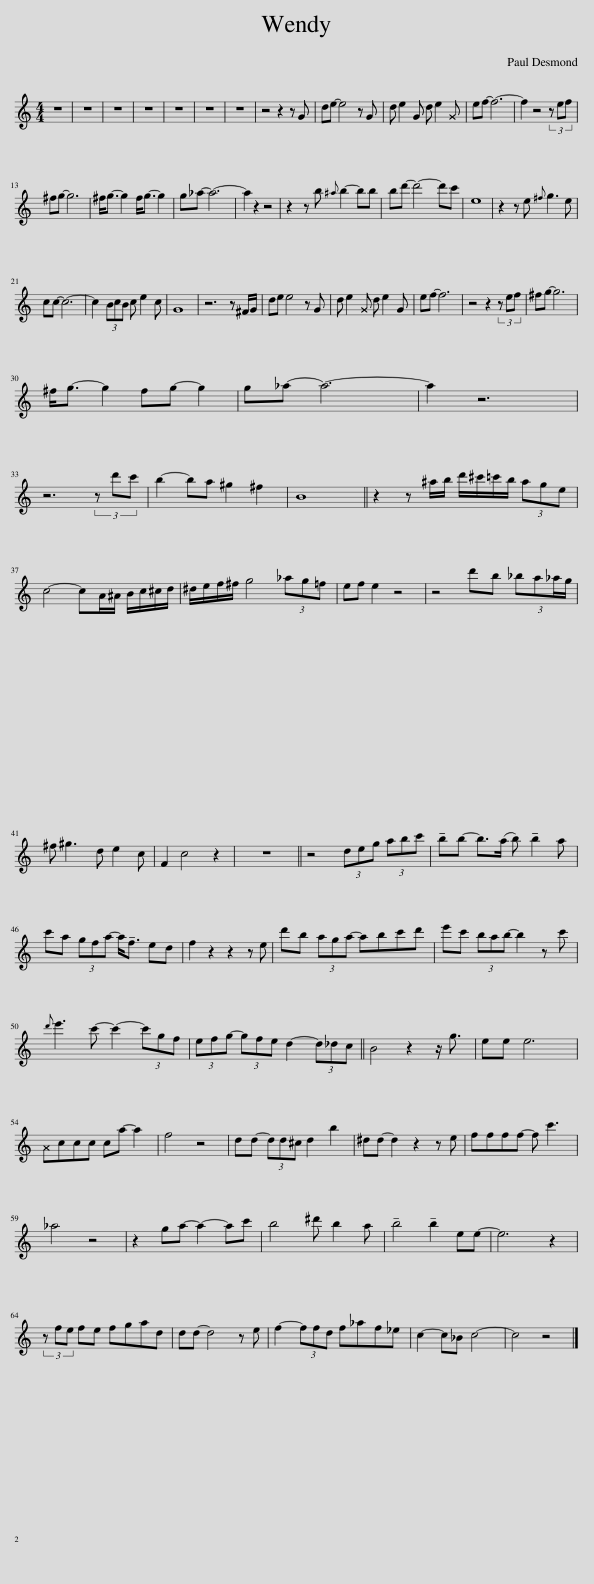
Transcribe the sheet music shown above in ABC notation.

X:1
L:1/8
M:4/4
I:linebreak $
K:C
V:1 treble
V:1
 z8 | z8 | z8 | z8 | z8 | %5
 z8 | z8 | z4 z2 z G | de- e4 z G | d e2 G d e2 G | %10
 ef- f6- | f2 z4 (3z ef |$ ^fg- g6 | ^f<g- g2 f<g- g2 | g_a- a6- | %15
 a2 z2 z4 | z2 z b{^a} b2- bb | bd'- d'4- d'c' | e8 | z2 z e{^f} g3 e |$ %20
 cc- c6- | c2 (3BcB c e2 c | G8 | z6 z ^F/G/ | de e4 z G | %25
 d e2 G d e2 G | ef- f6 | z4 z2 (3z ef | ^fg- g6 |$ ^f<g- g2 fg- g2 | %30
 g_a- a6- | a2 z6 |$ z6 (3z d'c' | b2- ba ^g2 ^f2 | B8 || %35
 z2 z ^a/b/ d'/^c'/=c'/b/ (3age |$ c4- cA/^A/ B/c/^c/d/ | ^d/e/f/^f/ g4 (3_ag=f | ef e2 z4 | z4 d'b (3:2:4_ba_a/g/ |$ %40
 ^f ^g3 d e2 c | F2 c4 z2 | z8 || z4 (3deg (3abc' | !tenuto!bb- b>(a b) !tenuto!b2 a |$ %45
 c'a (3gfa- a<!tenuto!f ed | f2 z2 z2 z e | d'b (3aga- abc'd' | e'c' (3bab- b2 z c' |${d'} e'3 c'- c'2- (3c'gf | %50
 (3efg- (3gfe d2- (3d_dc || B4 z2 z/ g3/2 | ee e6 |$ Accc ca- a2 | f4 z4 | %55
 dd- (3dd^c d2 b2 | ^dd- d2 z2 z e | ffff- f c'3 |$ _a4 z4 | z2 ga- a2- ac' | %60
 b4 ^d' b2 a | !tenuto!b4 !tenuto!b2 ee- | e6 z2 |$ (3z fe fe fgad | dd- d4 z e | %65
 f2- (3ffd f_af_e | c2- c_B c4- | c4 z4 |] %68
